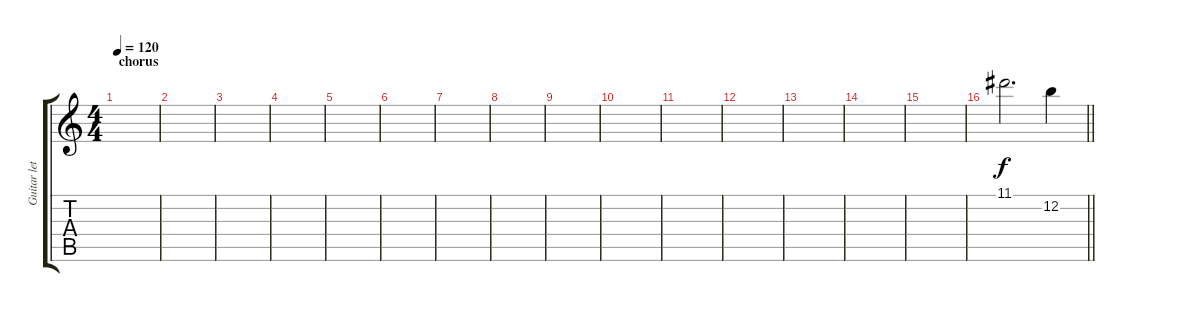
\track ("Guitar letrik" "Guitar let") {instrument overdrivenguitar}
\staff {score tabs}
\tuning (E4 B3 G3 D3 A2 E2) {hide}
\ts (4 4)
\section ("" "chorus")
\tempo 120
\clef g2
\ks c
|
|
|
|
|
|
|
|
|
|
|
|
|
|
|
\barLineRight lightlight
11.1.2{d} 12.2.4
